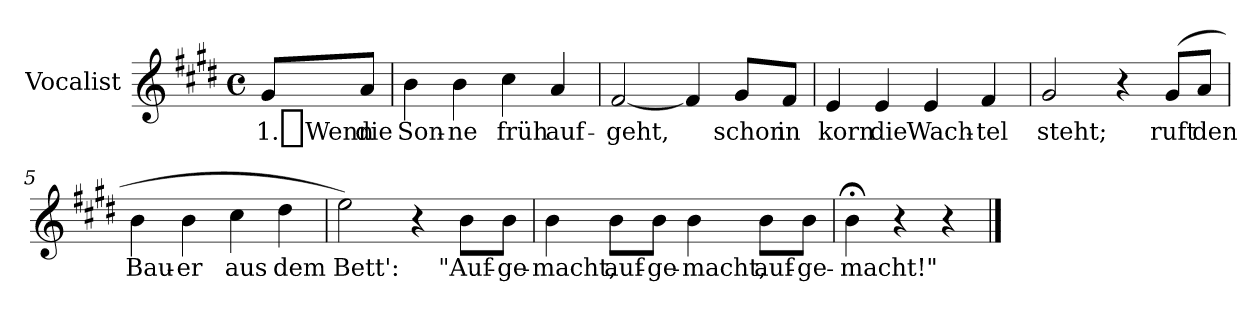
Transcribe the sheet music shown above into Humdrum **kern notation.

**kern	**text
*part1	*part1
*staff1	*staff1
*I"Vocalist	*
*k[f#c#g#d#]	*
*E:	*
*M4/4	*
*met(c)	*
=	=
8g#L	1._Wenn
8aJ	die
=1	=1
4b	Son-
4b	-ne
4cc#	früh
4a	auf-
=2	=2
[2f#	-geht,
4f#]	.
8g#L	schon
8f#J	in
=3	=3
4e	korn
4e	die
4e	Wach-
4f#	-tel
=4	=4
2g#	steht;
4r	.
(8g#L	ruft
8aJ	den
=5	=5
4b	Bau-
4b	-er
4cc#	aus
4dd#	dem
=6	=6
2ee)	Bett':
4r	.
8bL	"Auf-
8bJ	-ge-
=7	=7
4b	-macht,
8bL	auf-
8bJ	-ge-
4b	-macht,
8bL	auf-
8bJ	-ge-
=8	=8
4b;<	-macht!"
4r	.
4r	.
==	==
*-	*-
